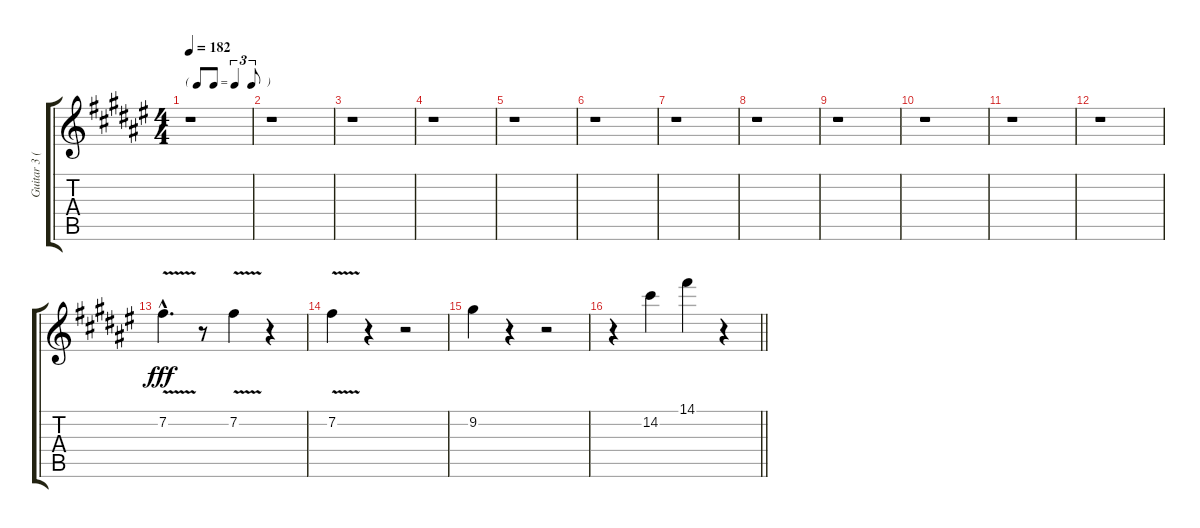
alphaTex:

\track ("Guitar 3 (clarinette)" "Guitar 3 (") {instrument distortionguitar}
\staff {score tabs}
\tuning (E4 B3 G3 D3 A2 E2) {hide}
\ts (4 4)
\tf triplet8th
\tempo 182
\clef g2
\ks f#
r.1{dy fff} |
r.1 |
r.1 |
r.1 |
r.1 |
r.1 |
r.1 |
r.1 |
r.1 |
r.1 |
r.1 |
r.1 |
7.2{v hac}.4{d} r.8 7.2{v}.4 r.4 |
7.2{v}.4 r.4 r.2 |
9.2.4 r.4 r.2 |
\barLineRight lightlight
r.4 14.2.4 14.1.4 r.4
